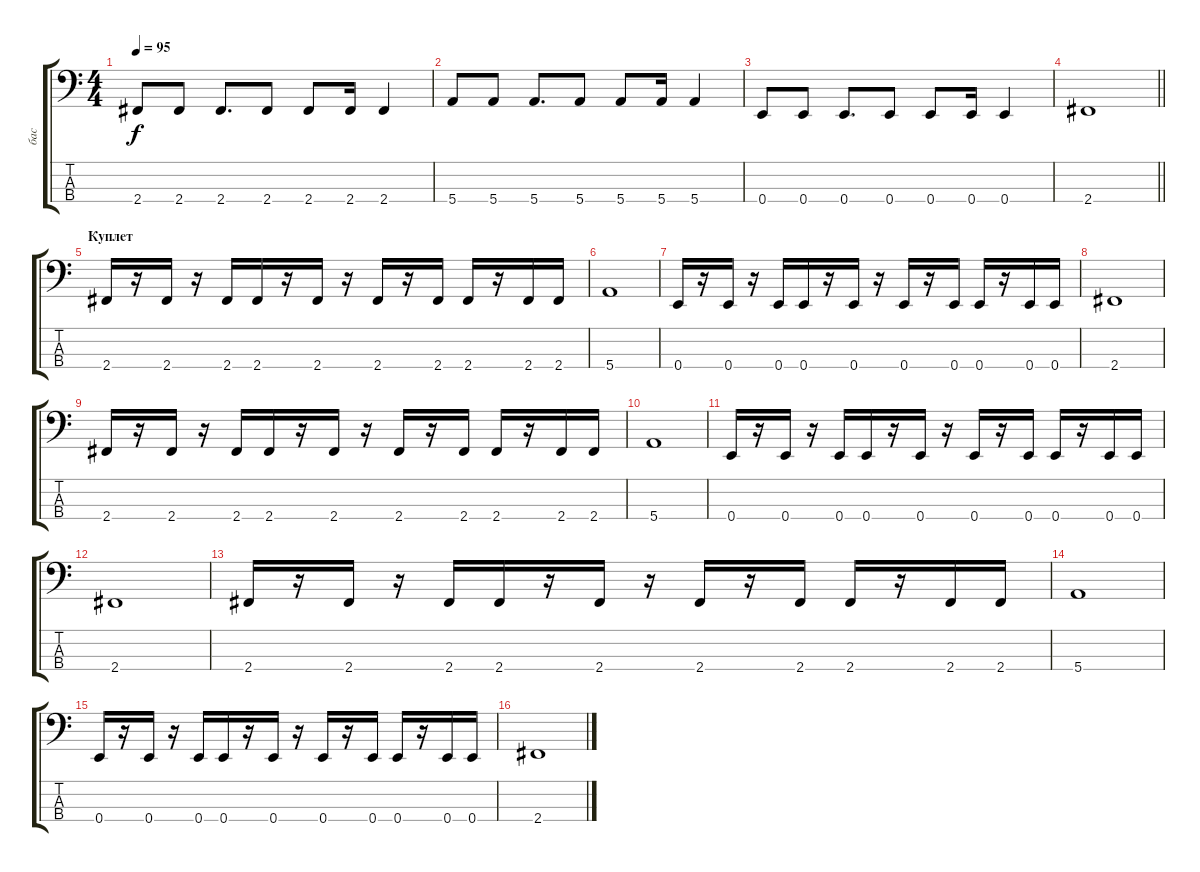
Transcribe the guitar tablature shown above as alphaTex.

\track ("бас" "бас") {instrument electricbassfinger}
\staff {score tabs}
\tuning (G2 D2 A1 E1) {hide}
\ts (4 4)
\tempo 95
\clef f4
\ks c
2.4.8{dy f} 2.4.8 2.4.8{d} 2.4.8 2.4.8 2.4.16 2.4.4 |
5.4.8 5.4.8 5.4.8{d} 5.4.8 5.4.8 5.4.16 5.4.4 |
0.4.8 0.4.8 0.4.8{d} 0.4.8 0.4.8 0.4.16 0.4.4 |
\barLineRight lightlight
2.4.1 |
\section ("" "Куплет")
2.4.16 r.16 2.4.16 r.16 2.4.16 2.4.16 r.16 2.4.16 r.16 2.4.16 r.16 2.4.16 2.4.16 r.16 2.4.16 2.4.16 |
5.4.1 |
0.4.16 r.16 0.4.16 r.16 0.4.16 0.4.16 r.16 0.4.16 r.16 0.4.16 r.16 0.4.16 0.4.16 r.16 0.4.16 0.4.16 |
2.4.1 |
2.4.16 r.16 2.4.16 r.16 2.4.16 2.4.16 r.16 2.4.16 r.16 2.4.16 r.16 2.4.16 2.4.16 r.16 2.4.16 2.4.16 |
5.4.1 |
0.4.16 r.16 0.4.16 r.16 0.4.16 0.4.16 r.16 0.4.16 r.16 0.4.16 r.16 0.4.16 0.4.16 r.16 0.4.16 0.4.16 |
2.4.1 |
2.4.16 r.16 2.4.16 r.16 2.4.16 2.4.16 r.16 2.4.16 r.16 2.4.16 r.16 2.4.16 2.4.16 r.16 2.4.16 2.4.16 |
5.4.1 |
0.4.16 r.16 0.4.16 r.16 0.4.16 0.4.16 r.16 0.4.16 r.16 0.4.16 r.16 0.4.16 0.4.16 r.16 0.4.16 0.4.16 |
2.4.1
